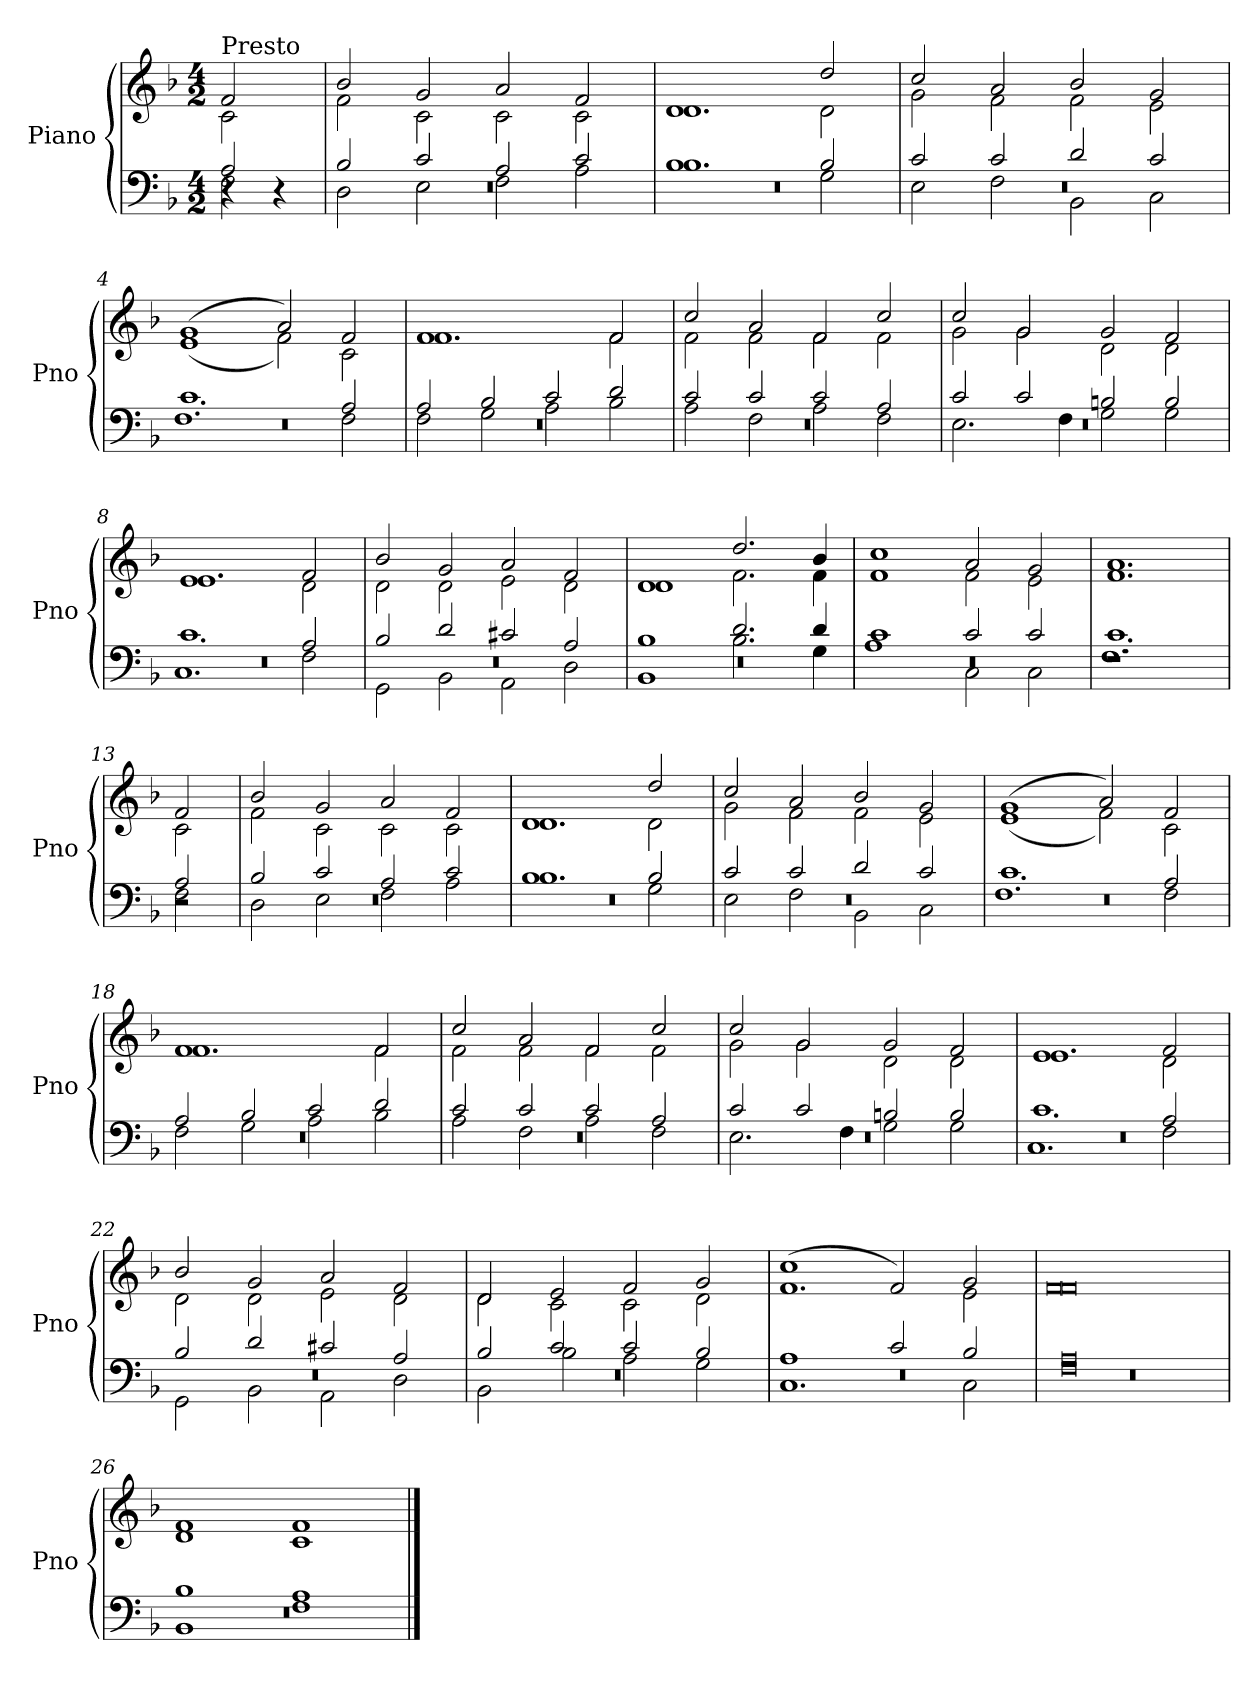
**kern	**kern
*part1	*part1
*staff2	*staff1
*I"Piano	*
*I'Pno	*
*clefF4	*clefG2
*k[b-]	*k[b-]
*F:	*F:
*M4/2	*M4/2
=	=
*^	*^
*	*^	*	*
!	!	!	!LO:TX:a:t=Presto	!
4r	2A/	2F\	2f/	2c\
4r	.	.	.	.
=1	=1	=1	=1	=1
0r	2B-/	2D\	2b-/	2f\
.	2c/	2E\	2g/	2c\
.	2A/	2F\	2a/	2c\
.	2c/	2A\	2f/	2c\
=2	=2	=2	=2	=2
0r	1.B-	1.B-	1.d	1.d
.	2B-/	2G\	2dd/	2d\
=3	=3	=3	=3	=3
0r	2c/	2E\	2cc/	2g\
.	2c/	2F\	2a/	2f\
.	2d/	2BB-\	2b-/	2f\
.	2c/	2C\	2g/	2e\
=4	=4	=4	=4	=4
0r	1.c	1.F	(1g	(1e
.	.	.	2a/)	2f\)
.	2A/	2F\	2f/	2c\
=5	=5	=5	=5	=5
0r	2A/	2F\	1.f	1.f
.	2B-/	2G\	.	.
.	2c/	2A\	.	.
.	2d/	2B-\	2f/	2f\
=6	=6	=6	=6	=6
0r	2c/	2A\	2cc/	2f\
.	2c/	2F\	2a/	2f\
.	2c/	2A\	2f/	2f\
.	2A/	2F\	2cc/	2f\
!!LO:LB:g=z	!!
=7	=7	=7	=7	=7
0r	2c/	2.E\	2cc/	2g\
.	2c/	.	2g/	2g\
.	.	4F\	.	.
.	2Bn/	2G\	2g/	2d\
.	2B/	2G\	2f/	2d\
=8	=8	=8	=8	=8
0r	1.c	1.C	1.e	1.e
.	2A/	2F\	2f/	2d\
=9	=9	=9	=9	=9
0r	2B-/	2GG\	2b-/	2d\
.	2d/	2BB-\	2g/	2d\
.	2c#X/	2AA\	2a/	2e\
.	2A/	2D\	2f/	2d\
=10	=10	=10	=10	=10
0r	1B-	1BB-	1d	1d
.	2.d/	2.B-\	2.dd/	2.f\
.	4d/	4G\	4b-/	4f\
=11	=11	=11	=11	=11
0r	1c	1A	1cc	1f
.	2c/	2C\	2a/	2f\
.	2c/	2C\	2g/	2e\
=12	=12	=12	=12	=12
1.r	1.c	1.F	1.a	1.f
=13	=13	=13	=13	=13
2r	2A/	2F\	2f/	2c\
!!LO:LB:g=z	!!
=14	=14	=14	=14	=14
0r	2B-/	2D\	2b-/	2f\
.	2c/	2E\	2g/	2c\
.	2A/	2F\	2a/	2c\
.	2c/	2A\	2f/	2c\
=15	=15	=15	=15	=15
0r	1.B-	1.B-	1.d	1.d
.	2B-/	2G\	2dd/	2d\
=16	=16	=16	=16	=16
0r	2c/	2E\	2cc/	2g\
.	2c/	2F\	2a/	2f\
.	2d/	2BB-\	2b-/	2f\
.	2c/	2C\	2g/	2e\
=17	=17	=17	=17	=17
0r	1.c	1.F	(1g	(1e
.	.	.	2a/)	2f\)
.	2A/	2F\	2f/	2c\
=18	=18	=18	=18	=18
0r	2A/	2F\	1.f	1.f
.	2B-/	2G\	.	.
.	2c/	2A\	.	.
.	2d/	2B-\	2f/	2f\
=19	=19	=19	=19	=19
0r	2c/	2A\	2cc/	2f\
.	2c/	2F\	2a/	2f\
.	2c/	2A\	2f/	2f\
.	2A/	2F\	2cc/	2f\
=20	=20	=20	=20	=20
0r	2c/	2.E\	2cc/	2g\
.	2c/	.	2g/	2g\
.	.	4F\	.	.
.	2Bn/	2G\	2g/	2d\
.	2B/	2G\	2f/	2d\
!!LO:LB:g=z	!!
=21	=21	=21	=21	=21
0r	1.c	1.C	1.e	1.e
.	2A/	2F\	2f/	2d\
=22	=22	=22	=22	=22
0r	2B-/	2GG\	2b-/	2d\
.	2d/	2BB-\	2g/	2d\
.	2c#X/	2AA\	2a/	2e\
.	2A/	2D\	2f/	2d\
=23	=23	=23	=23	=23
0r	2B-/	2BB-\	2d/	2d\
.	2c/	2B-\	2e/	2c\
.	2c/	2A\	2f/	2c\
.	2B-/	2G\	2g/	2d\
=24	=24	=24	=24	=24
0r	1A	1.C	(1cc	1.f
.	2c/	.	2f/)	.
.	2B-/	2C\	2g/	2e\
=25	=25	=25	=25	=25
0r	0A	0F	0f	0f
=26	=26	=26	=26	=26
0r	1B-	1BB-	1f	1d
.	1A	1F	1f	1c
*v	*v	*v	*	*
*	*v	*v
==	==
*-	*-
